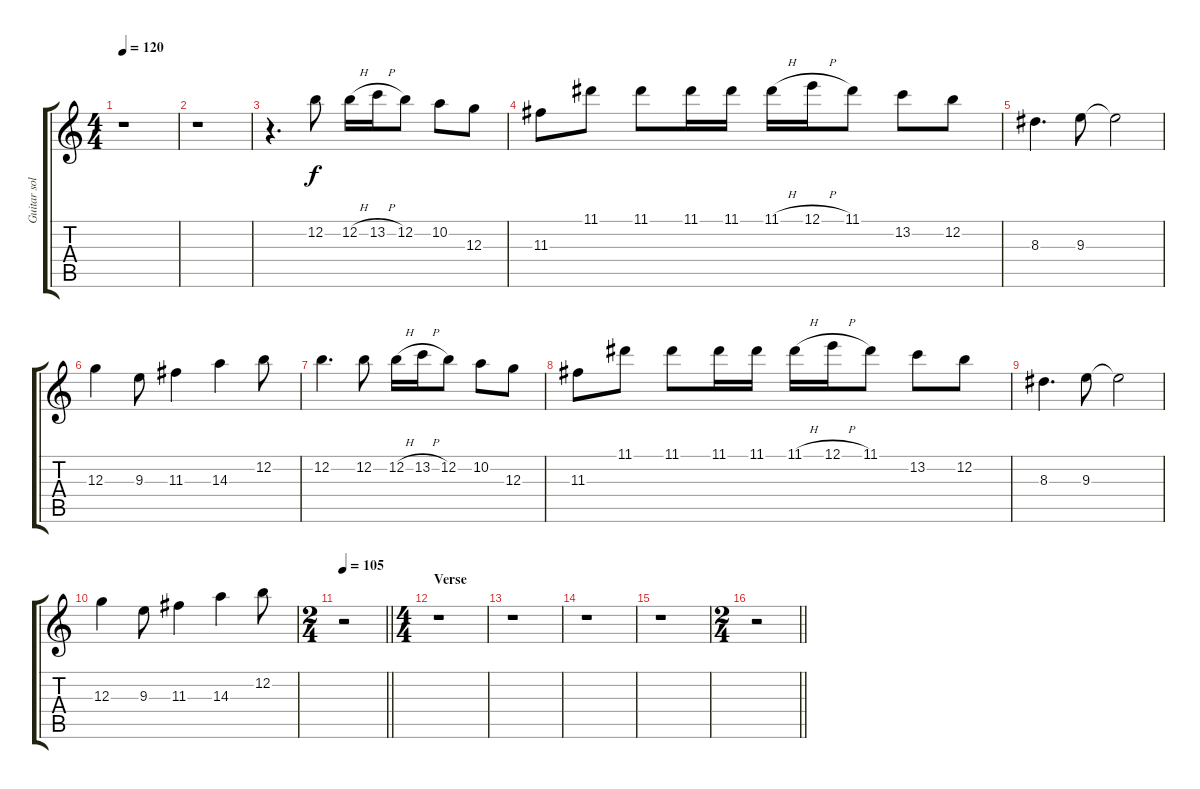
\track ("Guitar solos" "Guitar sol") {instrument distortionguitar}
\staff {score tabs}
\tuning (E4 B3 G3 D3 A2 E2) {hide}
\ts (4 4)
\tempo 120
\clef g2
\ks c
r.1{dy f} |
r.1 |
r.4{d} 12.2.8 12.2{h}.16 13.2{h}.16 12.2.8 10.2.8 12.3.8 |
11.3.8 11.1.8 11.1.8 11.1.16 11.1.16 11.1{h}.16 12.1{h}.16 11.1.8 13.2.8 12.2.8 |
8.3.4{d} 9.3.8 9.3{t}.2 |
12.3.4 9.3.8 11.3.4 14.3.4 12.2.8 |
12.2.4{d} 12.2.8 12.2{h}.16 13.2{h}.16 12.2.8 10.2.8 12.3.8 |
11.3.8 11.1.8 11.1.8 11.1.16 11.1.16 11.1{h}.16 12.1{h}.16 11.1.8 13.2.8 12.2.8 |
8.3.4{d} 9.3.8 9.3{t}.2 |
12.3.4 9.3.8 11.3.4 14.3.4 12.2.8 |
\ts (2 4)
\tempo 105
\barLineRight lightlight
r.2 |
\ts (4 4)
\section ("" "Verse")
r.1 |
r.1 |
r.1 |
r.1 |
\ts (2 4)
\barLineRight lightlight
r.2
